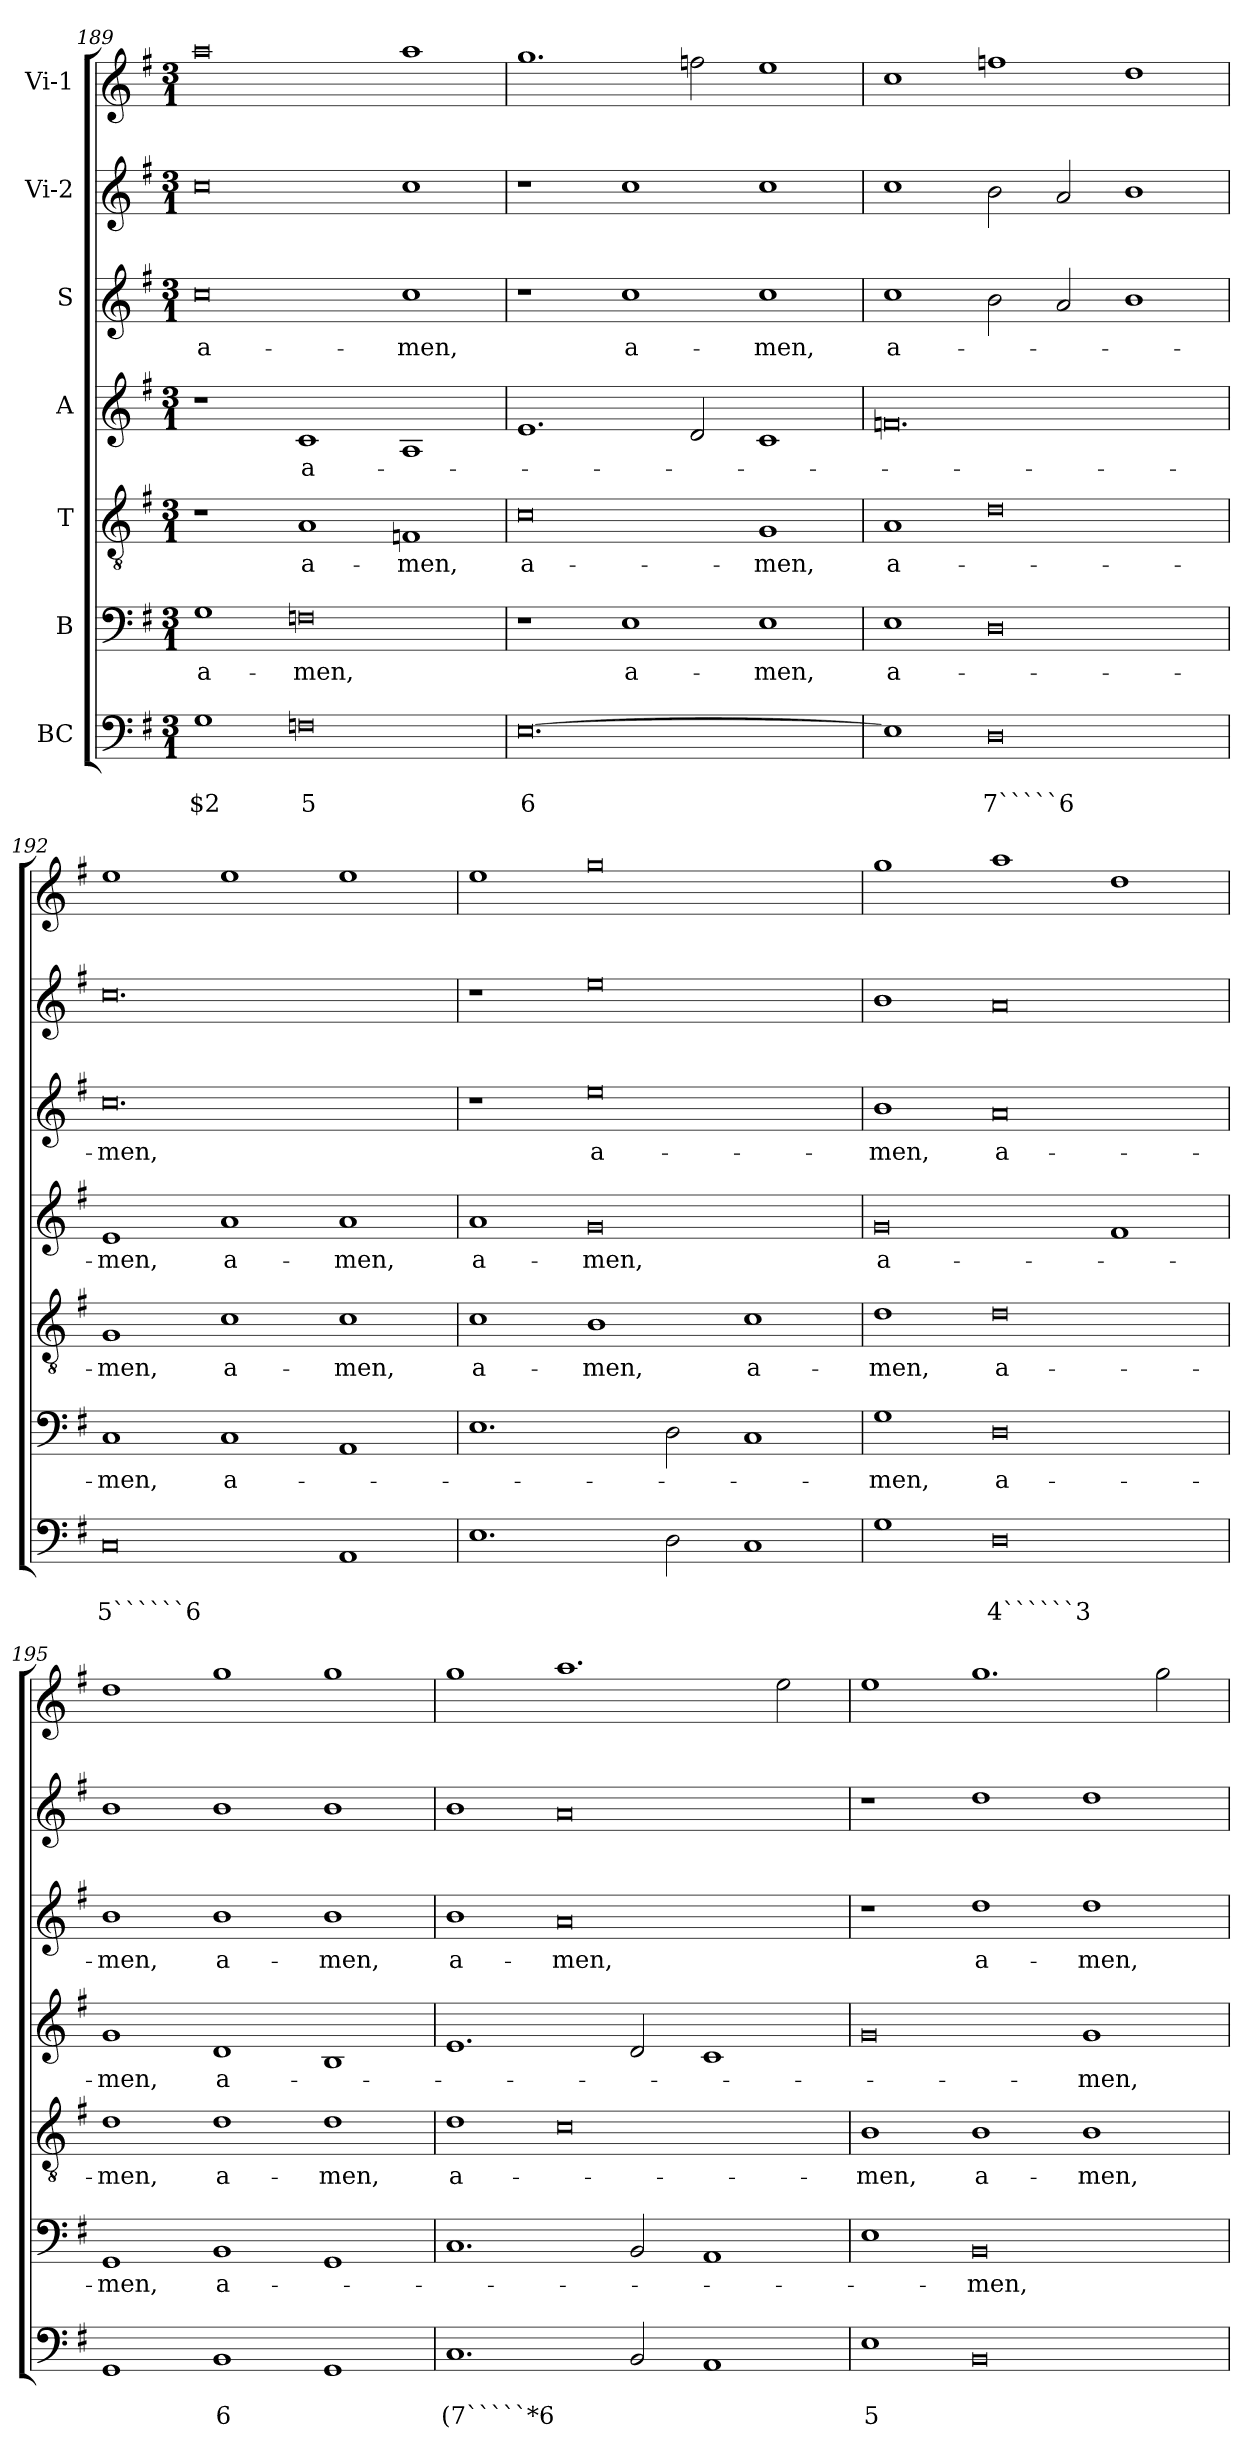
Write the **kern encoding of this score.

**kern	**text	**text	**kern	**text	**kern	**text	**kern	**text	**kern	**text	**kern	**kern
*part7	*part7	*part7	*part6	*part6	*part5	*part5	*part4	*part4	*part3	*part3	*part2	*part1
*staff7	*staff7	*staff7	*staff6	*staff6	*staff5	*staff5	*staff4	*staff4	*staff3	*staff3	*staff2	*staff1
*I"BC	*	*	*I"B	*	*I"T	*	*I"A	*	*I"S	*	*I"Vi-2	*I"Vi-1
*clefF4	*	*	*clefF4	*	*clefGv2	*	*clefG2	*	*clefG2	*	*clefG2	*clefG2
*k[f#]	*	*	*k[f#]	*	*k[f#]	*	*k[f#]	*	*k[f#]	*	*k[f#]	*k[f#]
*G:	*	*	*G:	*	*G:	*	*G:	*	*G:	*	*G:	*G:
*M3/1	*	*	*M3/1	*	*M3/1	*	*M3/1	*	*M3/1	*	*M3/1	*M3/1
=189	=189	=189	=189	=189	=189	=189	=189	=189	=189	=189	=189	=189
!	!	!LO:LY:b	!	!LO:LY:b	!	!	!	!	!	!LO:LY:b	!	!
1G	.	$2	1G	a-	1r	.	1r	.	0cc	a-	0cc	0aa
!	!	!LO:LY:b	!	!LO:LY:b	!	!LO:LY:b	!	!LO:LY:b	!	!	!	!
0Fn	.	5	0Fn	-men,	1A	a-	1c	a-	.	.	.	.
!	!	!	!	!	!	!LO:LY:b	!	!	!	!LO:LY:b	!	!
.	.	.	.	.	1Fn	-men,	1A	.	1cc	-men,	1cc	1aa
=190	=190	=190	=190	=190	=190	=190	=190	=190	=190	=190	=190	=190
!	!	!LO:LY:b	!	!	!	!LO:LY:b	!	!	!	!	!	!
[0.E	.	6	1r	.	0c	a-	1.e	.	1r	.	1r	1.gg
!	!	!	!	!LO:LY:b	!	!	!	!	!	!LO:LY:b	!	!
.	.	.	1E	a-	.	.	.	.	1cc	a-	1cc	.
.	.	.	.	.	.	.	2d/	.	.	.	.	2ffn\
!	!	!	!	!LO:LY:b	!	!LO:LY:b	!	!	!	!LO:LY:b	!	!
.	.	.	1E	-men,	1G	-men,	1c	.	1cc	-men,	1cc	1ee
=191	=191	=191	=191	=191	=191	=191	=191	=191	=191	=191	=191	=191
!	!	!	!	!LO:LY:b	!	!LO:LY:b	!	!	!	!LO:LY:b	!	!
1E]	.	.	1E	a-	1A	a-	0.fn	.	1cc	a-	1cc	1cc
!	!	!LO:LY:b	!	!	!	!	!	!	!	!	!	!
0D	.	7`````6	0D	.	0d	.	.	.	2b\	.	2b\	1ffn
.	.	.	.	.	.	.	.	.	2a/	.	2a/	.
.	.	.	.	.	.	.	.	.	1b	.	1b	1dd
=192	=192	=192	=192	=192	=192	=192	=192	=192	=192	=192	=192	=192
!	!	!LO:LY:b	!	!LO:LY:b	!	!LO:LY:b	!	!LO:LY:b	!	!LO:LY:b	!	!
0C	.	5``````6	1C	-men,	1G	-men,	1e	-men,	0.cc	-men,	0.cc	1ee
!	!	!	!	!LO:LY:b	!	!LO:LY:b	!	!LO:LY:b	!	!	!	!
.	.	.	1C	a-	1c	a-	1a	a-	.	.	.	1ee
!	!	!	!	!	!	!LO:LY:b	!	!LO:LY:b	!	!	!	!
1AA	.	.	1AA	.	1c	-men,	1a	-men,	.	.	.	1ee
=193	=193	=193	=193	=193	=193	=193	=193	=193	=193	=193	=193	=193
!	!	!	!	!	!	!LO:LY:b	!	!LO:LY:b	!	!	!	!
1.E	.	.	1.E	.	1c	a-	1a	a-	1r	.	1r	1ee
!	!	!	!	!	!	!LO:LY:b	!	!LO:LY:b	!	!LO:LY:b	!	!
.	.	.	.	.	1B	-men,	0g	-men,	0ee	a-	0ee	0gg
2D\	.	.	2D\	.	.	.	.	.	.	.	.	.
!	!	!	!	!	!	!LO:LY:b	!	!	!	!	!	!
1C	.	.	1C	.	1c	a-	.	.	.	.	.	.
!!LO:PB:g=z
=194	=194	=194	=194	=194	=194	=194	=194	=194	=194	=194	=194	=194
!	!	!	!	!LO:LY:b	!	!LO:LY:b	!	!LO:LY:b	!	!LO:LY:b	!	!
1G	.	.	1G	-men,	1d	-men,	0g	a-	1b	-men,	1b	1gg
!	!	!LO:LY:b	!	!LO:LY:b	!	!LO:LY:b	!	!	!	!LO:LY:b	!	!
0D	.	4``````3	0D	a-	0d	a-	.	.	0a	a-	0a	1aa
.	.	.	.	.	.	.	1f#	.	.	.	.	1dd
=195	=195	=195	=195	=195	=195	=195	=195	=195	=195	=195	=195	=195
!	!	!	!	!LO:LY:b	!	!LO:LY:b	!	!LO:LY:b	!	!LO:LY:b	!	!
1GG	.	.	1GG	-men,	1d	-men,	1g	-men,	1b	-men,	1b	1dd
!	!	!LO:LY:b	!	!LO:LY:b	!	!LO:LY:b	!	!LO:LY:b	!	!LO:LY:b	!	!
1BB	.	6	1BB	a-	1d	a-	1d	a-	1b	a-	1b	1gg
!	!	!	!	!	!	!LO:LY:b	!	!	!	!LO:LY:b	!	!
1GG	.	.	1GG	.	1d	-men,	1B	.	1b	-men,	1b	1gg
=196	=196	=196	=196	=196	=196	=196	=196	=196	=196	=196	=196	=196
!	!	!LO:LY:b	!	!	!	!LO:LY:b	!	!	!	!LO:LY:b	!	!
1.C	.	(7`````*6	1.C	.	1d	a-	1.e	.	1b	a-	1b	1gg
!	!	!	!	!	!	!	!	!	!	!LO:LY:b	!	!
.	.	.	.	.	0c	.	.	.	0a	-men,	0a	1.aa
2BB/	.	.	2BB/	.	.	.	2d/	.	.	.	.	.
1AA	.	.	1AA	.	.	.	1c	.	.	.	.	.
.	.	.	.	.	.	.	.	.	.	.	.	2ee\
=197	=197	=197	=197	=197	=197	=197	=197	=197	=197	=197	=197	=197
!	!	!LO:LY:b	!	!	!	!LO:LY:b	!	!	!	!	!	!
1E	.	5	1E	.	1B	-men,	0g	.	1r	.	1r	1ee
!	!	!	!	!LO:LY:b	!	!LO:LY:b	!	!	!	!LO:LY:b	!	!
0BB	.	.	0BB	-men,	1B	a-	.	.	1dd	a-	1dd	1.gg
!	!	!	!	!	!	!LO:LY:b	!	!LO:LY:b	!	!LO:LY:b	!	!
.	.	.	.	.	1B	-men,	1g	-men,	1dd	-men,	1dd	.
.	.	.	.	.	.	.	.	.	.	.	.	2gg\
=	=	=	=	=	=	=	=	=	=	=	=	=
*-	*-	*-	*-	*-	*-	*-	*-	*-	*-	*-	*-	*-
